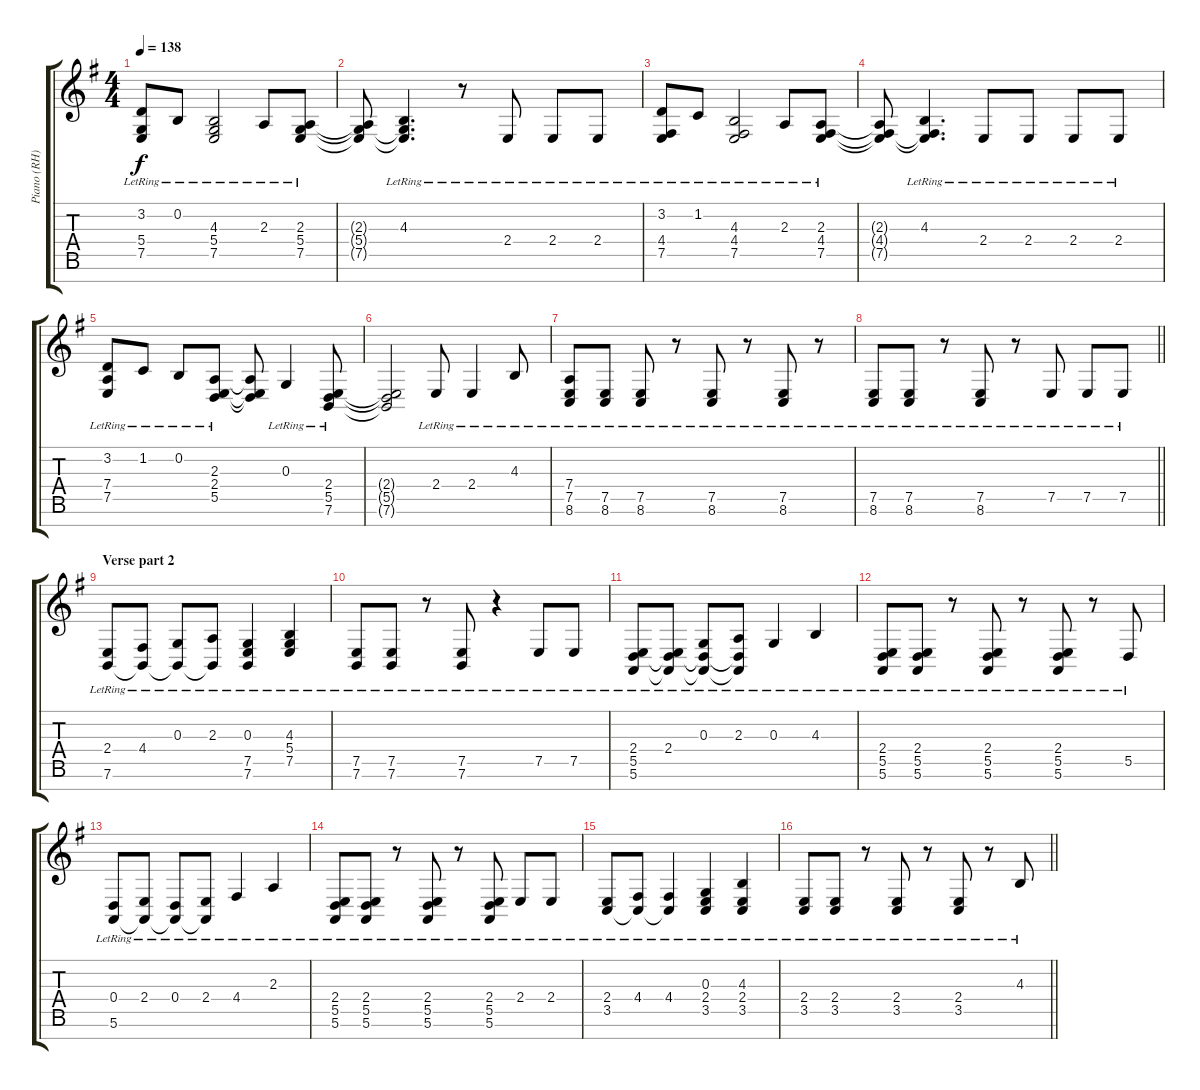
\track ("Piano (RH)" "Piano (RH)") {instrument acousticgrandpiano}
\staff {score tabs}
\tuning (E4 B3 G3 D3 A2 E2 B1) {hide}
\ts (4 4)
\tempo 138
\clef g2
\ks g
(3.2{lr} 5.4{lr} 7.5{lr}).8{dy f} 0.2{lr}.8 (4.3{lr} 5.4{lr} 7.5{lr}).2 2.3{lr}.8 (2.3{lr} 5.4{lr} 7.5{lr}).8 |
(2.3{t} 5.4{t} 7.5{t}).8 (4.3{lr} 5.4{t} 7.5{t}).4{d} r.8 2.4{lr}.8 2.4{lr}.8 2.4{lr}.8 |
(3.2{lr} 4.4{lr} 7.5{lr}).8 1.2{lr}.8 (4.3{lr} 4.4{lr} 7.5{lr}).2 2.3{lr}.8 (2.3{lr} 4.4{lr} 7.5{lr}).8 |
(2.3{t} 4.4{t} 7.5{t}).8 (4.3{lr} 4.4{t} 7.5{t}).4{d} 2.4{lr}.8 2.4{lr}.8 2.4{lr}.8 2.4{lr}.8 |
(3.2{lr} 7.4{lr} 7.5{lr}).8 1.2{lr}.8 0.2{lr}.8 (2.3{lr} 2.4{lr} 5.5{lr}).8 (2.3{t} 2.4{t} 5.5{t}).8 0.3{lr}.4 (2.4{lr} 5.5{lr} 7.6{lr}).8 |
(2.4{t} 5.5{t} 7.6{t}).2 2.4{lr}.8 2.4{lr}.4 4.3{lr}.8 |
(7.4{lr} 7.5{lr} 8.6{lr}).8 (7.5{lr} 8.6{lr}).8 (7.5{lr} 8.6{lr}).8 r.8 (7.5{lr} 8.6{lr}).8 r.8 (7.5{lr} 8.6{lr}).8 r.8 |
\barLineRight lightlight
(7.5{lr} 8.6{lr}).8 (7.5{lr} 8.6{lr}).8 r.8 (7.5{lr} 8.6{lr}).8 r.8 7.5{lr}.8 7.5{lr}.8 7.5{lr}.8 |
\section ("" "Verse part 2")
(2.4{lr} 7.6{lr}).8 (4.4{lr} 7.6{t}).8 (0.3{lr} 7.6{t}).8 (2.3{lr} 7.6{t}).8 (0.3{lr} 7.5{lr} 7.6{lr}).4 (4.3{lr} 5.4{lr} 7.5{lr}).4 |
(7.5{lr} 7.6{lr}).8 (7.5{lr} 7.6{lr}).8 r.8 (7.5{lr} 7.6{lr}).8 r.4 7.5{lr}.8 7.5{lr}.8 |
(2.4{lr} 5.5{lr} 5.6{lr}).8 (2.4{lr} 5.5{t} 5.6{t}).8 (0.3{lr} 5.5{t} 5.6{t}).8 (2.3{lr} 5.5{t} 5.6{t}).8 0.3{lr}.4 4.3{lr}.4 |
(2.4{lr} 5.5{lr} 5.6{lr}).8 (2.4{lr} 5.5{lr} 5.6{lr}).8 r.8 (2.4{lr} 5.5{lr} 5.6{lr}).8 r.8 (2.4{lr} 5.5{lr} 5.6{lr}).8 r.8 5.5{lr}.8 |
(0.4{lr} 5.6{lr}).8 (2.4{lr} 5.6{t}).8 (0.4{lr} 5.6{t}).8 (2.4{lr} 5.6{t}).8 4.4{lr}.4 2.3{lr}.4 |
(2.4{lr} 5.5{lr} 5.6{lr}).8 (2.4{lr} 5.5{lr} 5.6{lr}).8 r.8 (2.4{lr} 5.5{lr} 5.6{lr}).8 r.8 (2.4{lr} 5.5{lr} 5.6{lr}).8 2.4{lr}.8 2.4{lr}.8 |
(2.4{lr} 3.5{lr}).8 (4.4{lr} 3.5{t}).8 (4.4{lr} 3.5{t}).4 (0.3{lr} 2.4{lr} 3.5{lr}).4 (4.3{lr} 2.4{lr} 3.5{lr}).4 |
\barLineRight lightlight
(2.4{lr} 3.5{lr}).8 (2.4{lr} 3.5{lr}).8 r.8 (2.4{lr} 3.5{lr}).8 r.8 (2.4{lr} 3.5{lr}).8 r.8 4.3{lr}.8
